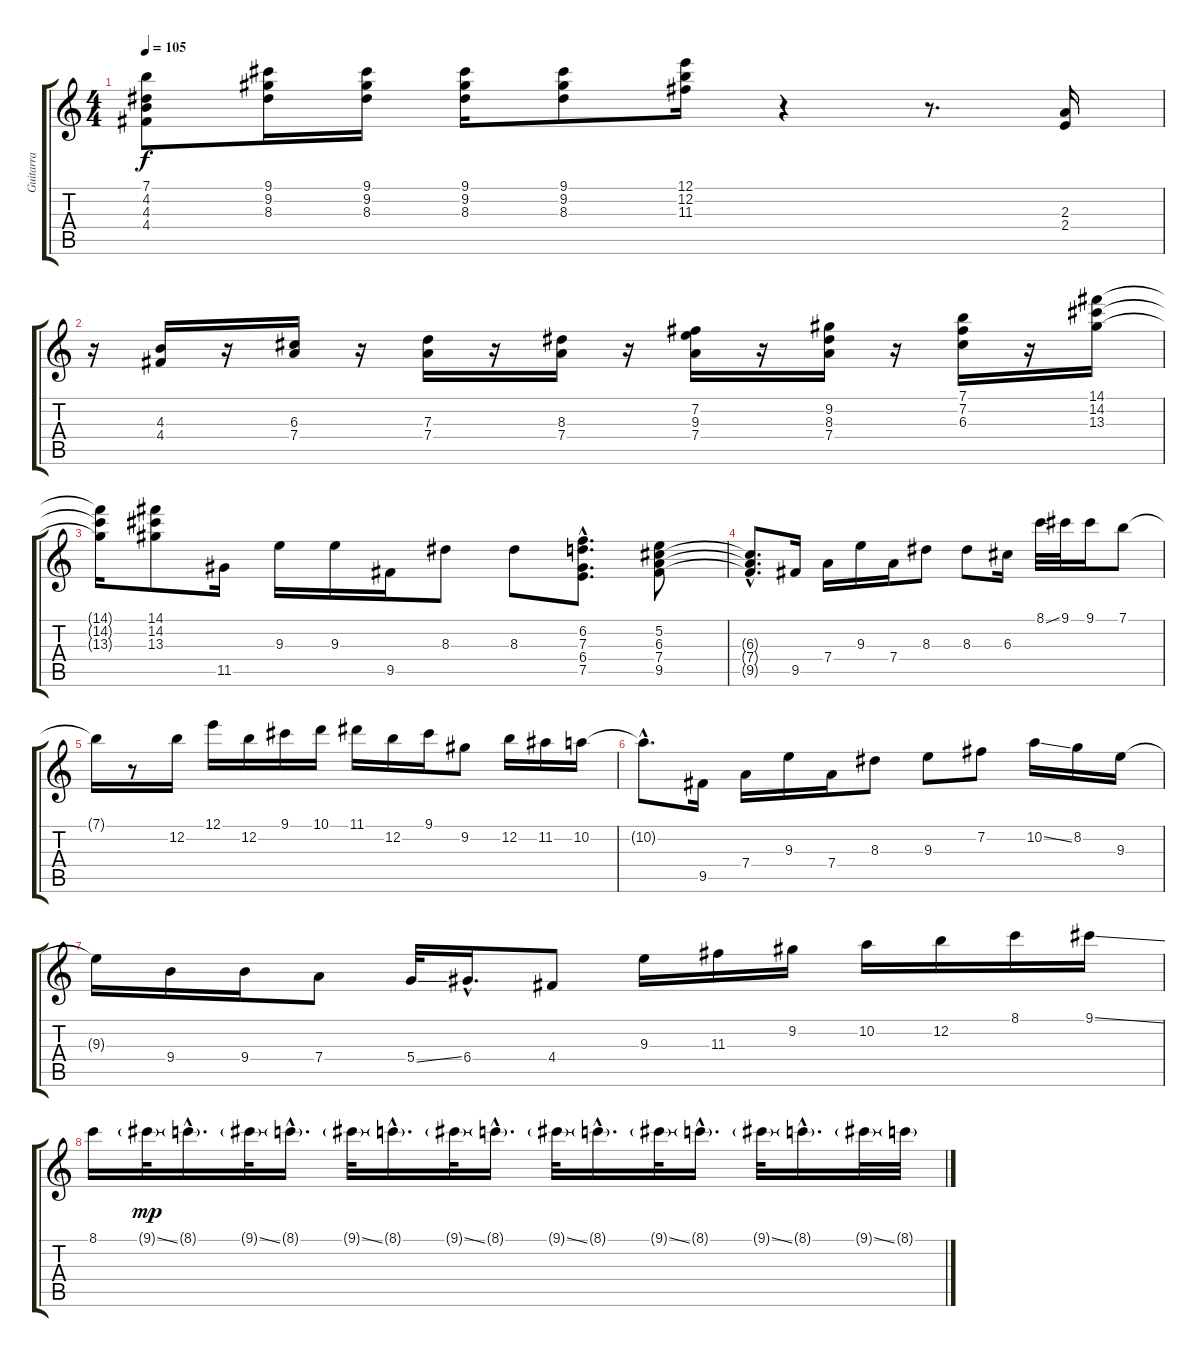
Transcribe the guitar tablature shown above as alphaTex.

\track ("Guitarra" "Guitarra") {instrument electricguitarjazz}
\staff {score tabs}
\tuning (E4 B3 G3 D3 A2 E2) {hide}
\ts (4 4)
\tempo 105
\clef g2
\ks c
(7.1{t} 4.2{t} 4.3{t} 4.4{t}).8{dy f} (9.1 9.2 8.3).16 (9.1 9.2 8.3).16 (9.1 9.2 8.3).16 (9.1 9.2 8.3).8 (12.1 12.2 11.3).16 r.4 r.8{d} (2.3 2.4).16 |
r.16 (4.3 4.4).16 r.16 (6.3 7.4).16 r.16 (7.3 7.4).16 r.16 (8.3 7.4).16 r.16 (7.2 9.3 7.4).16 r.16 (9.2 8.3 7.4).16 r.16 (7.1 7.2 6.3).16 r.16 (14.1 14.2 13.3).16 |
(14.1{t} 14.2{t} 13.3{t}).16 (14.1 14.2 13.3).8 11.5.16 9.3.16 9.3.16 9.5.16 8.3.8 8.3.8 (6.2{hac} 7.3{hac} 6.4{hac} 7.5{hac}).8{d} (5.2 6.3 7.4 9.5).8 |
(6.3{hac t} 7.4{hac t} 9.5{hac t}).8{d} 9.5.16 7.4.16 9.3.16 7.4.16 8.3.8 8.3.8 6.3.16 8.1{ss}.32 9.1.32 9.1.16 7.1.8 |
7.1{t}.16 r.8 12.2.16 12.1.16 12.2.16 9.1.16 10.1.16 11.1.16 12.2.16 9.1.16 9.2.8 12.2.16 11.2.16 10.2.16 |
10.2{hac t}.8{d} 9.5.16 7.4.16 9.3.16 7.4.16 8.3.8 9.3.8 7.2.8 10.2{ss}.16 8.2.16 9.3.16 |
9.3{t}.16 9.4.16 9.4.16 7.4.8 5.4{ss}.32 6.4{hac}.16{d} 4.4.8 9.3.16 11.3.16 9.2.16 10.2.16 12.2.16 8.1.16 9.1{ss}.16 |
8.1.16 9.1{ss g}.32{dy mp} 8.1{g hac}.16{d} 9.1{ss g}.32 8.1{g hac}.16{d} 9.1{ss g}.32 8.1{g hac}.16{d} 9.1{ss g}.32 8.1{g hac}.16{d} 9.1{ss g}.32 8.1{g hac}.16{d} 9.1{ss g}.32 8.1{g hac}.16{d} 9.1{ss g}.32 8.1{g hac}.16{d} 9.1{ss g}.32 8.1{g}.32
